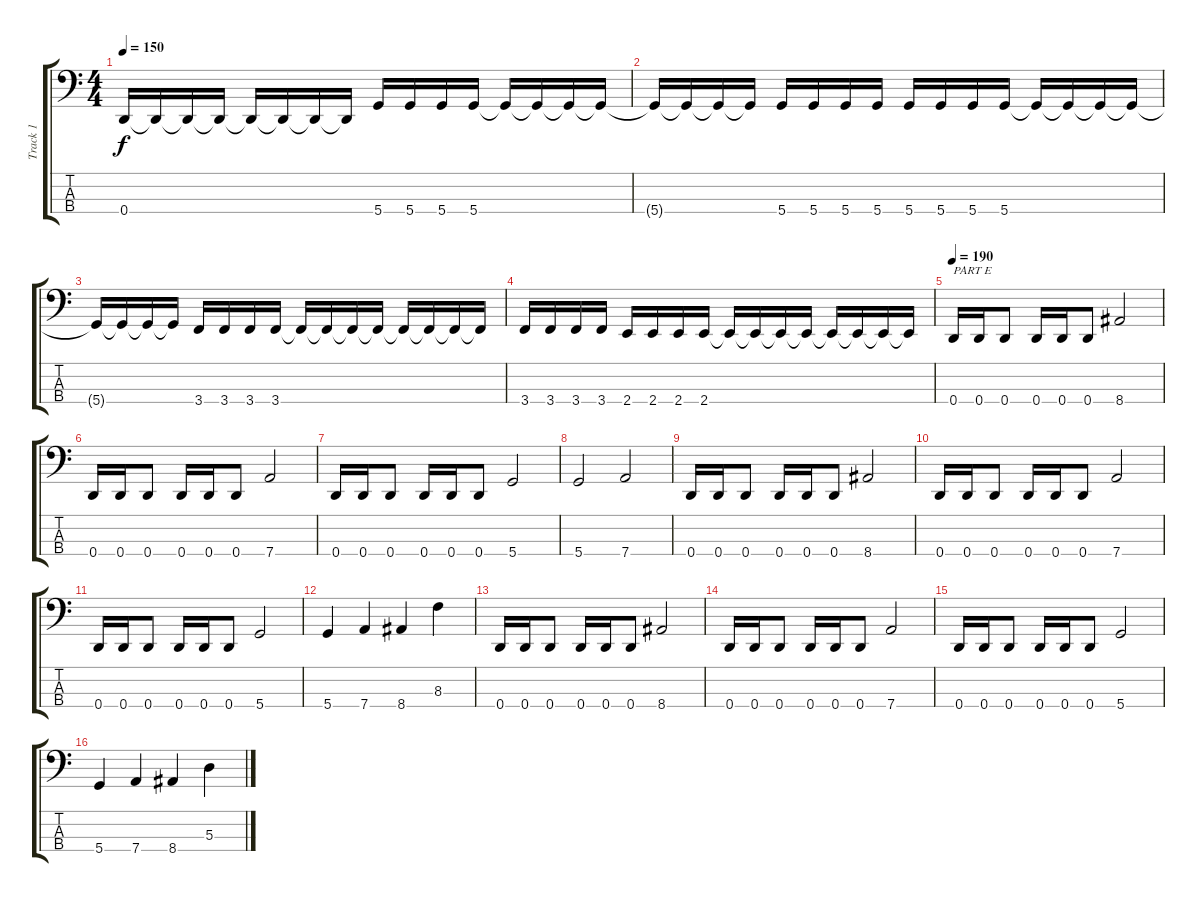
\track ("Track 1" "Track 1") {instrument electricbassfinger}
\staff {score tabs}
\tuning (G2 D2 A1 D1) {hide}
\ts (4 4)
\tempo 150
\clef f4
\ks c
0.4{t}.16{dy f} 0.4{t}.16 0.4{t}.16 0.4{t}.16 0.4{t}.16 0.4{t}.16 0.4{t}.16 0.4{t}.16 5.4.16 5.4.16 5.4.16 5.4.16 5.4{t}.16 5.4{t}.16 5.4{t}.16 5.4{t}.16 |
5.4{t}.16 5.4{t}.16 5.4{t}.16 5.4{t}.16 5.4.16 5.4.16 5.4.16 5.4.16 5.4.16 5.4.16 5.4.16 5.4.16 5.4{t}.16 5.4{t}.16 5.4{t}.16 5.4{t}.16 |
5.4{t}.16 5.4{t}.16 5.4{t}.16 5.4{t}.16 3.4.16 3.4.16 3.4.16 3.4.16 3.4{t}.16 3.4{t}.16 3.4{t}.16 3.4{t}.16 3.4{t}.16 3.4{t}.16 3.4{t}.16 3.4{t}.16 |
3.4.16 3.4.16 3.4.16 3.4.16 2.4.16 2.4.16 2.4.16 2.4.16 2.4{t}.16 2.4{t}.16 2.4{t}.16 2.4{t}.16 2.4{t}.16 2.4{t}.16 2.4{t}.16 2.4{t}.16 |
\tempo 190
0.4.16{txt "PART E"} 0.4.16 0.4.8 0.4.16 0.4.16 0.4.8 8.4.2 |
0.4.16 0.4.16 0.4.8 0.4.16 0.4.16 0.4.8 7.4.2 |
0.4.16 0.4.16 0.4.8 0.4.16 0.4.16 0.4.8 5.4.2 |
5.4.2 7.4.2 |
0.4.16 0.4.16 0.4.8 0.4.16 0.4.16 0.4.8 8.4.2 |
0.4.16 0.4.16 0.4.8 0.4.16 0.4.16 0.4.8 7.4.2 |
0.4.16 0.4.16 0.4.8 0.4.16 0.4.16 0.4.8 5.4.2 |
5.4.4 7.4.4 8.4.4 8.3.4 |
0.4.16 0.4.16 0.4.8 0.4.16 0.4.16 0.4.8 8.4.2 |
0.4.16 0.4.16 0.4.8 0.4.16 0.4.16 0.4.8 7.4.2 |
0.4.16 0.4.16 0.4.8 0.4.16 0.4.16 0.4.8 5.4.2 |
5.4.4 7.4.4 8.4.4 5.3.4
